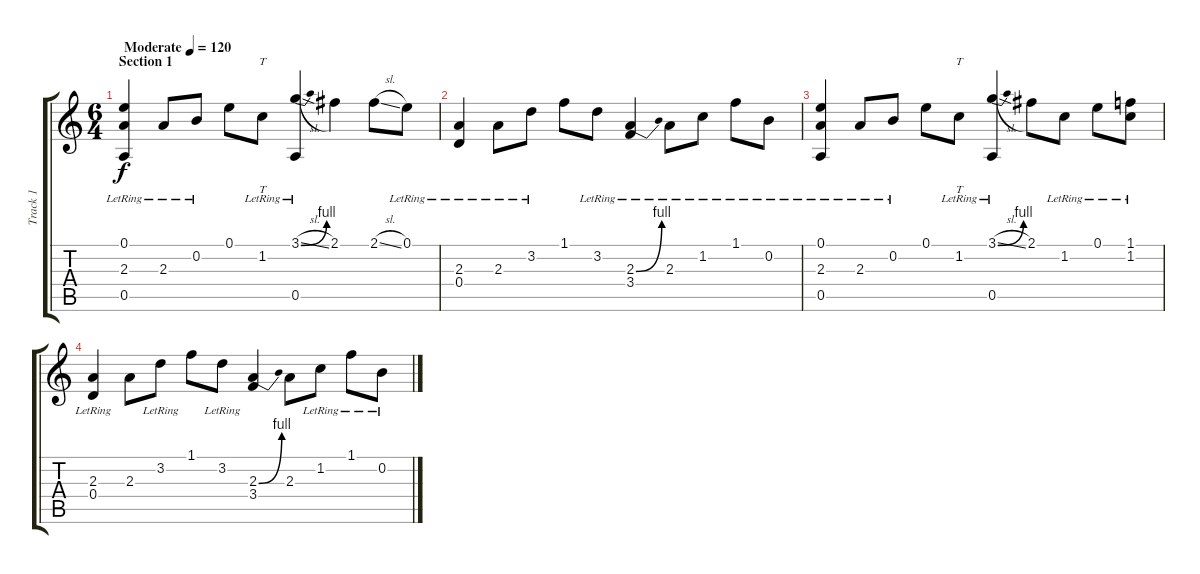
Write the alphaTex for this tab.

\track ("Track 1" "Track 1") {solo instrument electricguitarclean}
\staff {score tabs}
\tuning (E4 B3 G3 D3 A2 E2) {hide}
\ts (6 4)
\section ("" "Section 1")
\tempo (120 "Moderate")
\clef g2
\ks c
(0.1{lr} 2.3 0.5{lr}).4{dy f instrument electricguitarclean} 2.3{lr}.8 0.2{lr}.8 0.1.8 1.2{lr}.8{tt} (3.1{be (bend 0 0 60 4) sl} 0.5{lr}).4 2.1.4 2.1{sl}.8 0.1{lr}.8 |
(2.3 0.4{lr}).4 2.3{lr}.8 3.2{lr}.8 1.1.8 3.2{lr}.8 (2.3{be (bend 0 0 60 4)} 3.4{lr}).4 2.3{lr}.8 1.2{lr}.8 1.1{lr}.8 0.2{lr}.8 |
(0.1{lr} 2.3 0.5{lr}).4 2.3{lr}.8 0.2{lr}.8 0.1.8 1.2{lr}.8{tt} (3.1{be (bend 0 0 60 4) sl} 0.5{lr}).4 2.1.8 1.2{lr}.8 0.1{lr}.8 (1.1{lr} 1.2{lr}).8 |
(2.3{lr} 0.4{lr}).4 2.3.8 3.2{lr}.8 1.1.8 3.2{lr}.8 (2.3{be (bend 0 0 60 4)} 3.4).4 2.3.8 1.2{lr}.8 1.1{lr}.8 0.2{lr}.8
